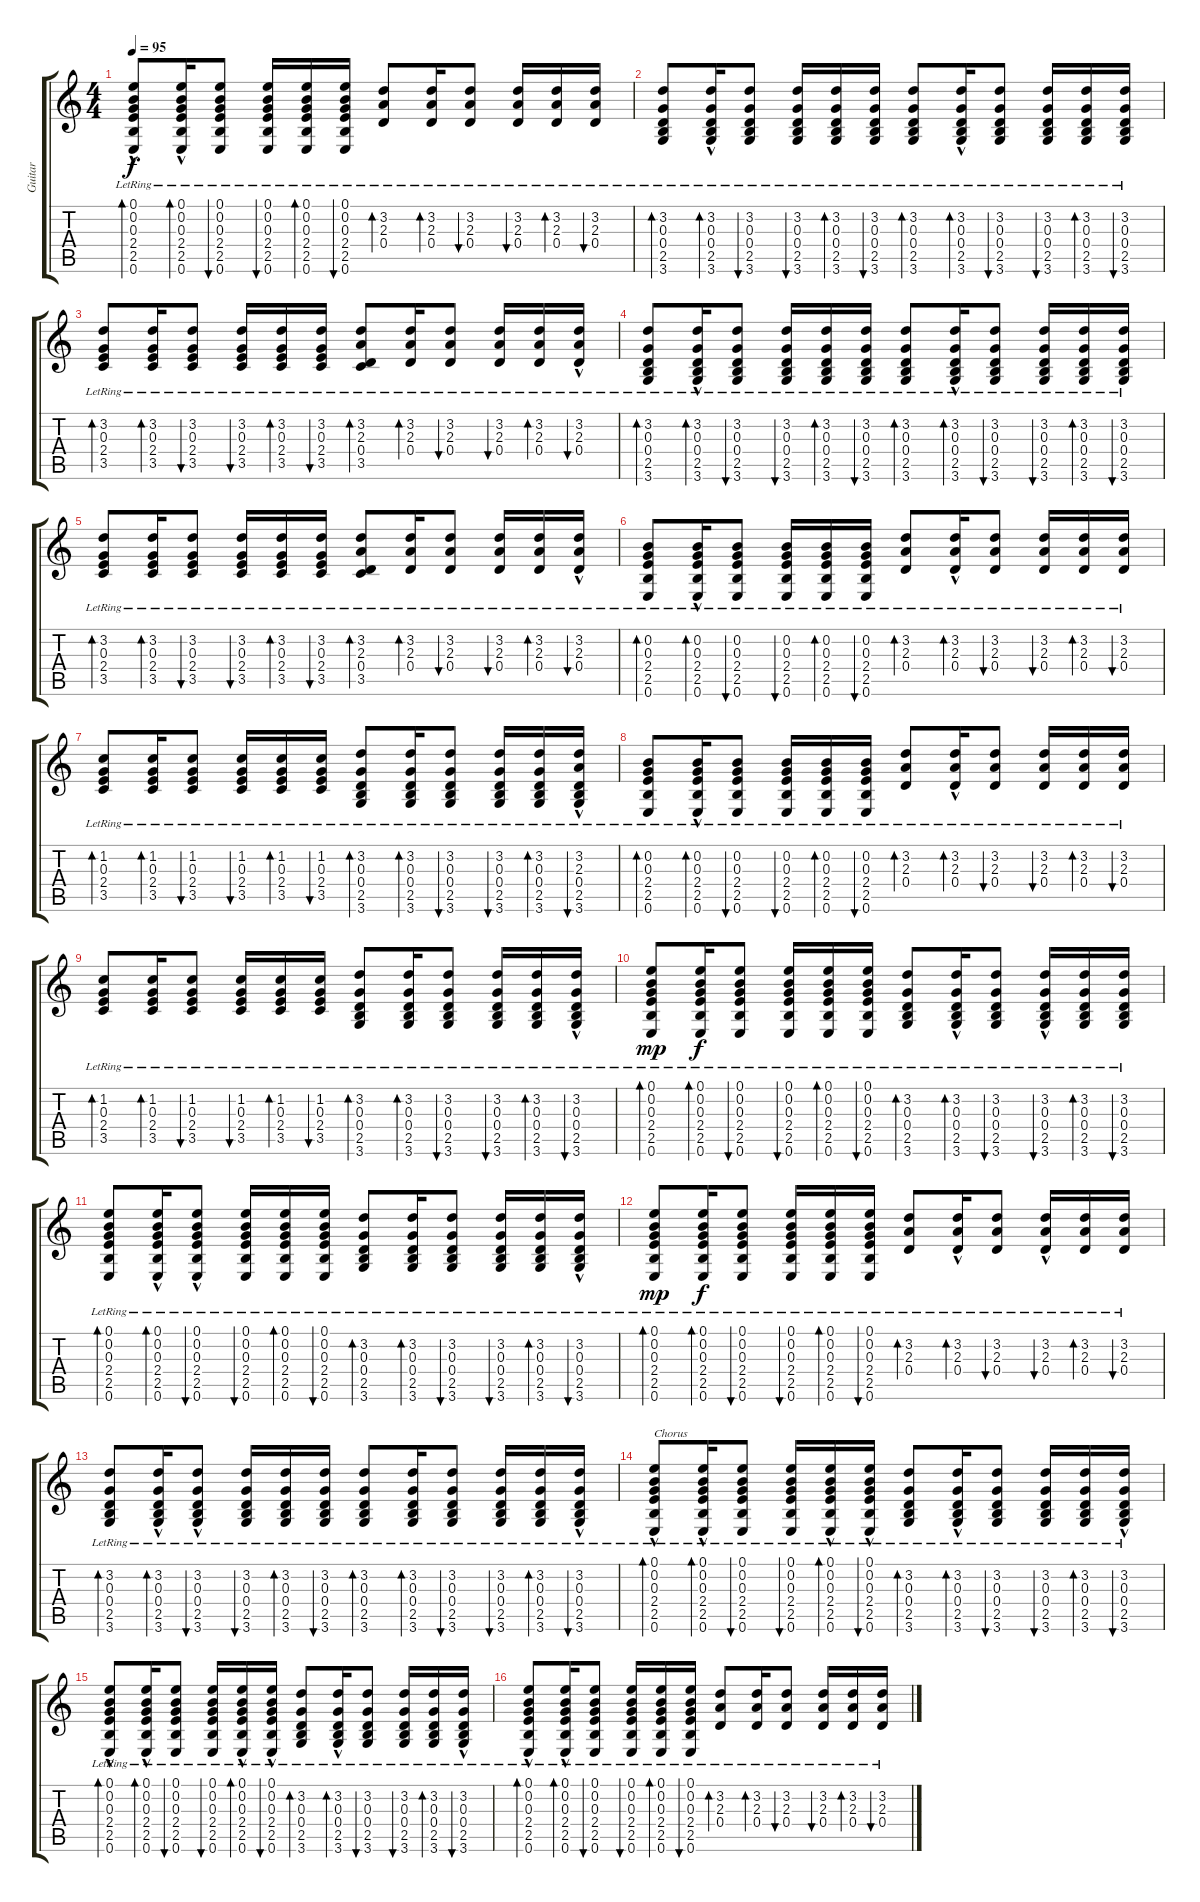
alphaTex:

\track ("Guitar" "Guitar") {instrument acousticguitarsteel}
\staff {score tabs}
\tuning (E4 B3 G3 D3 A2 E2) {hide}
\ts (4 4)
\tempo 95
\clef g2
\ks c
(0.1{lr} 0.2{lr} 0.3{lr} 2.4{lr} 2.5{hac lr} 0.6{lr}).8{bd 60 dy f} (0.1{lr} 0.2{lr} 0.3{hac lr} 2.4{hac lr} 2.5{lr} 0.6{lr}).16{bd 60} (0.1{lr} 0.2{lr} 0.3{lr} 2.4{lr} 2.5{lr} 0.6{lr}).8{bu 60} (0.1{lr} 0.2{lr} 0.3{lr} 2.4{lr} 2.5{lr} 0.6).16{bu 60} (0.1{lr} 0.2{lr} 0.3{lr} 2.4{lr} 2.5{lr} 0.6{lr}).16{bd 60} (0.1{lr} 0.2{lr} 0.3{lr} 2.4{lr} 2.5{lr} 0.6{lr}).16{bu 60} (3.2{lr} 2.3{lr} 0.4{lr}).8{bd 60} (3.2{lr} 2.3{lr} 0.4{lr}).16{bd 60} (3.2{lr} 2.3{lr} 0.4{lr}).8{bu 60} (3.2{lr} 2.3{lr} 0.4{lr}).16{bu 60} (3.2{lr} 2.3{lr} 0.4{lr}).16{bd 60} (3.2{lr} 2.3{lr} 0.4{lr}).16{bu 60} |
(3.2{lr} 0.3{lr} 0.4{lr} 2.5{lr} 3.6{lr}).8{bd 60} (3.2{hac lr} 0.3{lr} 0.4{lr} 2.5{lr} 3.6{lr}).16{bd 60} (3.2{lr} 0.3{lr} 0.4{lr} 2.5{lr} 3.6{lr}).8{bu 60} (3.2{lr} 0.3{lr} 0.4{lr} 2.5{lr} 3.6{lr}).16{bu 60} (3.2{lr} 0.3{lr} 0.4{lr} 2.5{lr} 3.6{lr}).16{bd 60} (3.2{lr} 0.3{lr} 0.4{lr} 2.5{lr} 3.6{lr}).16{bu 60} (3.2{lr} 0.3{lr} 0.4{lr} 2.5{lr} 3.6{lr}).8{bd 60} (3.2{hac lr} 0.3{lr} 0.4{lr} 2.5{lr} 3.6{lr}).16{bd 60} (3.2{lr} 0.3{lr} 0.4{lr} 2.5{lr} 3.6{lr}).8{bu 60} (3.2{lr} 0.3{lr} 0.4{lr} 2.5{lr} 3.6{lr}).16{bu 60} (3.2{lr} 0.3{lr} 0.4{lr} 2.5{lr} 3.6{lr}).16{bd 60} (3.2{lr} 0.3{lr} 0.4{lr} 2.5{lr} 3.6{lr}).16{bu 60} |
(3.2{lr} 0.3{lr} 2.4{lr} 3.5{lr}).8{bd 60} (3.2{lr} 0.3{lr} 2.4{lr} 3.5{lr}).16{bd 60} (3.2{lr} 0.3{lr} 2.4{lr} 3.5{lr}).8{bu 60} (3.2{lr} 0.3{lr} 2.4{lr} 3.5{lr}).16{bu 60} (3.2{lr} 0.3{lr} 2.4{lr} 3.5{lr}).16{bd 60} (3.2{lr} 0.3{lr} 2.4{lr} 3.5{lr}).16{bu 60} (3.2{lr} 2.3{lr} 0.4{lr} 3.5{lr}).8{bd 60} (3.2{lr} 2.3{lr} 0.4{lr}).16{bd 60} (3.2{lr} 2.3{lr} 0.4{lr}).8{bu 60} (3.2{lr} 2.3{lr} 0.4{lr}).16{bu 60} (3.2{lr} 2.3{lr} 0.4{lr}).16{bd 60} (3.2{hac lr} 2.3{lr} 0.4{lr}).16{bu 60} |
(3.2{lr} 0.3{lr} 0.4{lr} 2.5{lr} 3.6{lr}).8{bd 60} (3.2{hac lr} 0.3{lr} 0.4{lr} 2.5{lr} 3.6{lr}).16{bd 60} (3.2{lr} 0.3{lr} 0.4{lr} 2.5{lr} 3.6{lr}).8{bu 60} (3.2{lr} 0.3{lr} 0.4{lr} 2.5{lr} 3.6{lr}).16{bu 60} (3.2{lr} 0.3{lr} 0.4{lr} 2.5{lr} 3.6{lr}).16{bd 60} (3.2{lr} 0.3{lr} 0.4{lr} 2.5{lr} 3.6{lr}).16{bu 60} (3.2{lr} 0.3{lr} 0.4{lr} 2.5{lr} 3.6{lr}).8{bd 60} (3.2{hac lr} 0.3{lr} 0.4{lr} 2.5{lr} 3.6{lr}).16{bd 60} (3.2{lr} 0.3{lr} 0.4{lr} 2.5{lr} 3.6{lr}).8{bu 60} (3.2{lr} 0.3{lr} 0.4{lr} 2.5{lr} 3.6{lr}).16{bu 60} (3.2{lr} 0.3{lr} 0.4{lr} 2.5{lr} 3.6{lr}).16{bd 60} (3.2{lr} 0.3{lr} 0.4{lr} 2.5{lr} 3.6{lr}).16{bu 60} |
(3.2{lr} 0.3{lr} 2.4{lr} 3.5{lr}).8{bd 60} (3.2{lr} 0.3{lr} 2.4{lr} 3.5{lr}).16{bd 60} (3.2{lr} 0.3{lr} 2.4{lr} 3.5{lr}).8{bu 60} (3.2{lr} 0.3{lr} 2.4{lr} 3.5{lr}).16{bu 60} (3.2{lr} 0.3{lr} 2.4{lr} 3.5{lr}).16{bd 60} (3.2{lr} 0.3{lr} 2.4{lr} 3.5{lr}).16{bu 60} (3.2{lr} 2.3{lr} 0.4{lr} 3.5{lr}).8{bd 60} (3.2{lr} 2.3{lr} 0.4{lr}).16{bd 60} (3.2{lr} 2.3{lr} 0.4{lr}).8{bu 60} (3.2{lr} 2.3{lr} 0.4{lr}).16{bu 60} (3.2{lr} 2.3{lr} 0.4{lr}).16{bd 60} (3.2{hac lr} 2.3{lr} 0.4{lr}).16{bu 60} |
(0.2{lr} 0.3{lr} 2.4{lr} 2.5{lr} 0.6{lr}).8{bd 60} (0.2{hac lr} 0.3{lr} 2.4{lr} 2.5{lr} 0.6{lr}).16{bd 60} (0.2{lr} 0.3{lr} 2.4{lr} 2.5{lr} 0.6{lr}).8{bu 60} (0.2{lr} 0.3{lr} 2.4{lr} 2.5{lr} 0.6{lr}).16{bu 60} (0.2{lr} 0.3{lr} 2.4{lr} 2.5{lr} 0.6{lr}).16{bd 60} (0.2{lr} 0.3{lr} 2.4{lr} 2.5{lr} 0.6{lr}).16{bu 60} (3.2{lr} 2.3{lr} 0.4{lr}).8{bd 60} (3.2{hac lr} 2.3{lr} 0.4{lr}).16{bd 60} (3.2{lr} 2.3{lr} 0.4{lr}).8{bu 60} (3.2{lr} 2.3{lr} 0.4{lr}).16{bu 60} (3.2{lr} 2.3{lr} 0.4{lr}).16{bd 60} (3.2{lr} 2.3{lr} 0.4{lr}).16{bu 60} |
(1.2{lr} 0.3{lr} 2.4{lr} 3.5).8{bd 60} (1.2{lr} 0.3{lr} 2.4{lr} 3.5).16{bd 60} (1.2{lr} 0.3{lr} 2.4{lr} 3.5).8{bu 60} (1.2{lr} 0.3{lr} 2.4{lr} 3.5).16{bu 60} (1.2{lr} 0.3{lr} 2.4{lr} 3.5).16{bd 60} (1.2{lr} 0.3{lr} 2.4{lr} 3.5).16{bu 60} (3.2{lr} 0.3{lr} 0.4{lr} 2.5 3.6).8{bd 60} (3.2{lr} 0.3{lr} 0.4{lr} 2.5 3.6).16{bd 60} (3.2{lr} 0.3{lr} 0.4{lr} 2.5 3.6).8{bu 60} (3.2{lr} 0.3{lr} 0.4{lr} 2.5 3.6).16{bu 60} (3.2{lr} 0.3{lr} 0.4{lr} 2.5 3.6).16{bd 60} (3.2{hac lr} 2.3{lr} 0.4{lr} 2.5 3.6).16{bu 60} |
(0.2{lr} 0.3{lr} 2.4{lr} 2.5{lr} 0.6{lr}).8{bd 60} (0.2{hac lr} 0.3{lr} 2.4{lr} 2.5{lr} 0.6{lr}).16{bd 60} (0.2{lr} 0.3{lr} 2.4{lr} 2.5{lr} 0.6{lr}).8{bu 60} (0.2{lr} 0.3{lr} 2.4{lr} 2.5{lr} 0.6{lr}).16{bu 60} (0.2{lr} 0.3{lr} 2.4{lr} 2.5{lr} 0.6{lr}).16{bd 60} (0.2{lr} 0.3{lr} 2.4{lr} 2.5{lr} 0.6{lr}).16{bu 60} (3.2{lr} 2.3{lr} 0.4{lr}).8{bd 60} (3.2{hac lr} 2.3{lr} 0.4{lr}).16{bd 60} (3.2{lr} 2.3{lr} 0.4{lr}).8{bu 60} (3.2{lr} 2.3{lr} 0.4{lr}).16{bu 60} (3.2{lr} 2.3{lr} 0.4{lr}).16{bd 60} (3.2{lr} 2.3{lr} 0.4{lr}).16{bu 60} |
(1.2{lr} 0.3{lr} 2.4{lr} 3.5{lr}).8{bd 60} (1.2{lr} 0.3{lr} 2.4{lr} 3.5{lr}).16{bd 60} (1.2{lr} 0.3{lr} 2.4{lr} 3.5{lr}).8{bu 60} (1.2{lr} 0.3{lr} 2.4{lr} 3.5{lr}).16{bu 60} (1.2{lr} 0.3{lr} 2.4{lr} 3.5{lr}).16{bd 60} (1.2{lr} 0.3{lr} 2.4{lr} 3.5{lr}).16{bu 60} (3.2{lr} 0.3{lr} 0.4{lr} 2.5{lr} 3.6).8{bd 60} (3.2{lr} 0.3{lr} 0.4{lr} 2.5 3.6).16{bd 60} (3.2{lr} 0.3{lr} 0.4{lr} 2.5 3.6).8{bu 60} (3.2{lr} 0.3{lr} 0.4{lr} 2.5 3.6).16{bu 60} (3.2{lr} 0.3{lr} 0.4{lr} 2.5 3.6).16{bd 60} (3.2{hac lr} 0.3{lr} 0.4{lr} 2.5 3.6).16{bu 60} |
(0.1{lr} 0.2{lr} 0.3{lr} 2.4{lr} 2.5{lr} 0.6{lr}).8{bd 60 dy mp} (0.1{lr} 0.2{lr} 0.3{lr} 2.4{lr} 2.5{lr} 0.6{lr}).16{bd 60 dy f} (0.1{lr} 0.2{lr} 0.3{lr} 2.4{lr} 2.5{lr} 0.6{lr}).8{bu 60} (0.1{lr} 0.2{lr} 0.3{lr} 2.4{lr} 2.5{lr} 0.6{lr}).16{bu 60} (0.1{lr} 0.2{lr} 0.3{lr} 2.4{lr} 2.5{lr} 0.6{lr}).16{bd 60} (0.1{lr} 0.2{lr} 0.3{lr} 2.4{lr} 2.5{lr} 0.6{lr}).16{bu 60} (3.2{lr} 0.3{lr} 0.4{lr} 2.5{lr} 3.6{lr}).8{bd 60} (3.2{hac lr} 0.3{lr} 0.4{lr} 2.5 3.6).16{bd 60} (3.2{lr} 0.3{lr} 0.4{lr} 2.5 3.6).8{bu 60} (3.2{hac lr} 0.3{lr} 0.4{lr} 2.5 3.6).16{bu 60} (3.2{lr} 0.3{lr} 0.4{lr} 2.5 3.6).16{bd 60} (3.2{lr} 0.3{lr} 0.4{lr} 2.5 3.6).16{bu 60} |
(0.1 0.2{lr} 0.3{lr} 2.4{lr} 2.5{lr} 0.6).8{bd 60} (0.1 0.2{lr} 0.3{hac lr} 2.4{lr} 2.5{lr} 0.6).16{bd 60} (0.1 0.2{lr} 0.3{lr} 2.4{lr} 2.5{hac lr} 0.6).8{bu 60} (0.1 0.2{lr} 0.3{lr} 2.4{lr} 2.5{lr} 0.6).16{bu 60} (0.1 0.2{lr} 0.3{lr} 2.4{lr} 2.5{lr} 0.6).16{bd 60} (0.1 0.2{lr} 0.3{lr} 2.4{lr} 2.5{lr} 0.6).16{bu 60} (3.2{lr} 0.3{lr} 0.4{lr} 2.5{lr} 3.6{lr}).8{bd 60} (3.2{lr} 0.3{lr} 0.4{lr} 2.5{lr} 3.6{lr}).16{bd 60} (3.2{lr} 0.3{lr} 0.4{lr} 2.5{lr} 3.6{lr}).8{bu 60} (3.2{lr} 0.3{lr} 0.4{lr} 2.5{lr} 3.6{lr}).16{bu 60} (3.2{lr} 0.3{lr} 0.4{lr} 2.5{lr} 3.6{lr}).16{bd 60} (3.2{lr} 0.3{hac lr} 0.4{lr} 2.5{lr} 3.6{lr}).16{bu 60} |
(0.1{lr} 0.2{lr} 0.3{lr} 2.4{lr} 2.5{lr} 0.6{lr}).8{bd 60 dy mp} (0.1{lr} 0.2{lr} 0.3{lr} 2.4{lr} 2.5{lr} 0.6{lr}).16{bd 60 dy f} (0.1{lr} 0.2{lr} 0.3{lr} 2.4{lr} 2.5{lr} 0.6{lr}).8{bu 60} (0.1{lr} 0.2{lr} 0.3{lr} 2.4{lr} 2.5{lr} 0.6{lr}).16{bu 60} (0.1{lr} 0.2{lr} 0.3{lr} 2.4{lr} 2.5{lr} 0.6{lr}).16{bd 60} (0.1{lr} 0.2{lr} 0.3{lr} 2.4{lr} 2.5{lr} 0.6{lr}).16{bu 60} (3.2{lr} 2.3{lr} 0.4{lr}).8{bd 60} (3.2{hac lr} 2.3{lr} 0.4{lr}).16{bd 60} (3.2{lr} 2.3{lr} 0.4{lr}).8{bu 60} (3.2{hac lr} 2.3{lr} 0.4{lr}).16{bu 60} (3.2{lr} 2.3{lr} 0.4{lr}).16{bd 60} (3.2{lr} 2.3{lr} 0.4{lr}).16{bu 60} |
(3.2{lr} 0.3{lr} 0.4{lr} 2.5{lr} 3.6).8{bd 60} (3.2{lr} 0.3{hac lr} 0.4{lr} 2.5{lr} 3.6).16{bd 60} (3.2{lr} 0.3{lr} 0.4{lr} 2.5{hac lr} 3.6).8{bu 60} (3.2{lr} 0.3{lr} 0.4{lr} 2.5{lr} 3.6).16{bu 60} (3.2{lr} 0.3{lr} 0.4{lr} 2.5{lr} 3.6).16{bd 60} (3.2{lr} 0.3{lr} 0.4{lr} 2.5{lr} 3.6).16{bu 60} (3.2{lr} 0.3{lr} 0.4{lr} 2.5{lr} 3.6{lr}).8{bd 60} (3.2{lr} 0.3{lr} 0.4{lr} 2.5{lr} 3.6{lr}).16{bd 60} (3.2{lr} 0.3{lr} 0.4{lr} 2.5{lr} 3.6{lr}).8{bu 60} (3.2{lr} 0.3{lr} 0.4{lr} 2.5{lr} 3.6{lr}).16{bu 60} (3.2{lr} 0.3{lr} 0.4{lr} 2.5{lr} 3.6{lr}).16{bd 60} (3.2{lr} 0.3{hac lr} 0.4{lr} 2.5{lr} 3.6{lr}).16{bu 60} |
(0.1{lr} 0.2{lr} 0.3{lr} 2.4{lr} 2.5{hac lr} 0.6{lr}).8{bd 60 txt "Chorus"} (0.1{lr} 0.2{lr} 0.3{hac lr} 2.4{hac lr} 2.5{lr} 0.6{lr}).16{bd 60} (0.1{lr} 0.2{lr} 0.3{lr} 2.4{lr} 2.5{lr} 0.6{lr}).8{bu 60} (0.1{lr} 0.2{lr} 0.3{lr} 2.4{lr} 2.5{lr} 0.6{lr}).16{bu 60} (0.1{lr} 0.2{lr} 0.3{lr} 2.4{hac lr} 2.5{lr} 0.6{lr}).16{bd 60} (0.1{lr} 0.2{lr} 0.3{hac lr} 2.4{lr} 2.5{lr} 0.6{lr}).16{bu 60} (3.2{lr} 0.3{lr} 0.4{lr} 2.5{lr} 3.6{lr}).8{bd 60} (3.2{lr} 0.3{lr} 0.4{hac lr} 2.5{lr} 3.6{lr}).16{bd 60} (3.2{lr} 0.3{lr} 0.4{lr} 2.5{lr} 3.6{lr}).8{bu 60} (3.2{lr} 0.3{lr} 0.4{lr} 2.5{lr} 3.6{lr}).16{bu 60} (3.2{lr} 0.3{lr} 0.4{lr} 2.5{lr} 3.6{lr}).16{bd 60} (3.2{lr} 0.3{hac lr} 0.4{lr} 2.5{lr} 3.6{lr}).16{bu 60} |
(0.1{lr} 0.2{lr} 0.3{lr} 2.4{lr} 2.5{hac lr} 0.6{lr}).8{bd 60} (0.1{lr} 0.2{lr} 0.3{hac lr} 2.4{hac lr} 2.5{lr} 0.6{lr}).16{bd 60} (0.1{lr} 0.2{lr} 0.3{lr} 2.4{lr} 2.5{lr} 0.6{lr}).8{bu 60} (0.1{lr} 0.2{lr} 0.3{lr} 2.4{lr} 2.5{lr} 0.6{lr}).16{bu 60} (0.1{lr} 0.2{lr} 0.3{lr} 2.4{hac lr} 2.5{lr} 0.6{lr}).16{bd 60} (0.1{lr} 0.2{lr} 0.3{hac lr} 2.4{lr} 2.5{lr} 0.6{lr}).16{bu 60} (3.2{lr} 0.3{lr} 0.4{lr} 2.5{lr} 3.6{lr}).8{bd 60} (3.2{lr} 0.3{lr} 0.4{hac lr} 2.5{lr} 3.6{lr}).16{bd 60} (3.2{lr} 0.3{lr} 0.4{lr} 2.5{lr} 3.6{lr}).8{bu 60} (3.2{lr} 0.3{lr} 0.4{lr} 2.5{lr} 3.6{lr}).16{bu 60} (3.2{lr} 0.3{lr} 0.4{lr} 2.5{lr} 3.6{lr}).16{bd 60} (3.2{lr} 0.3{hac lr} 0.4{lr} 2.5{lr} 3.6{lr}).16{bu 60} |
(0.1{lr} 0.2{lr} 0.3{lr} 2.4{lr} 2.5{hac lr} 0.6{lr}).8{bd 60} (0.1{lr} 0.2{lr} 0.3{hac lr} 2.4{hac lr} 2.5{lr} 0.6{lr}).16{bd 60} (0.1{lr} 0.2{lr} 0.3{lr} 2.4{lr} 2.5{lr} 0.6{lr}).8{bu 60} (0.1{lr} 0.2{lr} 0.3{lr} 2.4{lr} 2.5{lr} 0.6).16{bu 60} (0.1{lr} 0.2{lr} 0.3{lr} 2.4{lr} 2.5{lr} 0.6{lr}).16{bd 60} (0.1{lr} 0.2{lr} 0.3{lr} 2.4{lr} 2.5{lr} 0.6{lr}).16{bu 60} (3.2{lr} 2.3{lr} 0.4{lr}).8{bd 60} (3.2{lr} 2.3{lr} 0.4{lr}).16{bd 60} (3.2{lr} 2.3{lr} 0.4{lr}).8{bu 60} (3.2{lr} 2.3{lr} 0.4{lr}).16{bu 60} (3.2{lr} 2.3{lr} 0.4{lr}).16{bd 60} (3.2{lr} 2.3{lr} 0.4{lr}).16{bu 60}
